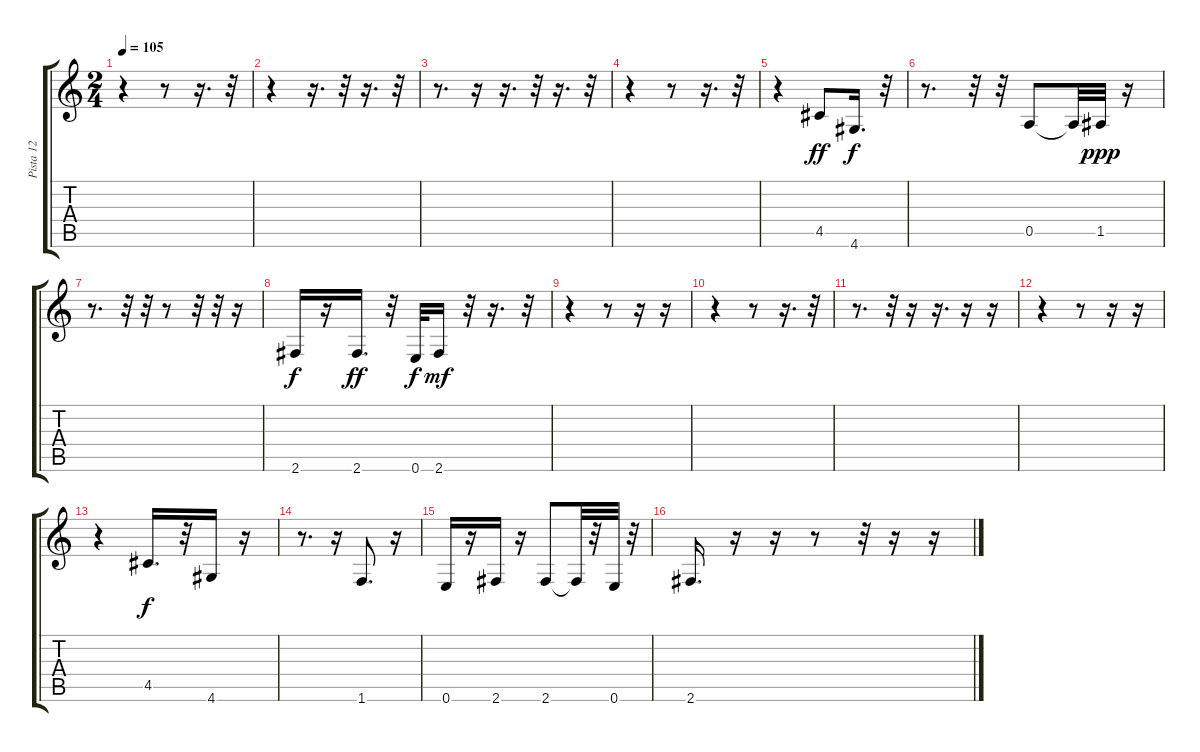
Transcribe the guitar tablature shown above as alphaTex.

\track ("Pista 12" "Pista 12") {instrument electricbassfinger}
\staff {score tabs}
\tuning (E4 B3 G3 D3 A2 E2) {hide}
\ts (2 4)
\tempo 105
\clef g2
\ks c
r.4{dy f} r.8 r.16{d} r.32 |
r.4 r.16{d} r.32 r.16{d} r.32 |
r.8{d} r.16 r.16{d} r.32 r.16{d} r.32 |
r.4 r.8 r.16{d} r.32 |
r.4 4.5.8{dy ff} 4.6.16{d dy f} r.32 |
r.8{d} r.32 r.32 0.5.8 0.5{t}.32 1.5.32{dy ppp} r.16 |
r.8{d} r.32 r.32 r.8 r.32 r.32 r.16 |
2.6.16{dy f} r.16 2.6.16{d dy ff} r.32 0.6.32{dy f} 2.6.16{dy mf} r.32 r.16{d} r.32 |
r.4 r.8 r.16 r.16 |
r.4 r.8 r.16{d} r.32 |
r.8{d} r.32 r.16 r.16{d} r.16 r.16 |
r.4 r.8 r.16 r.16 |
r.4 4.5.16{d dy f} r.32 4.6.16 r.16 |
r.8{d} r.16 1.6.8{d} r.16 |
0.6.16 r.16 2.6.16 r.16 2.6.8 2.6{t}.32 r.32 0.6.32 r.32 |
2.6.16{d} r.16 r.16 r.8 r.32 r.16 r.16
